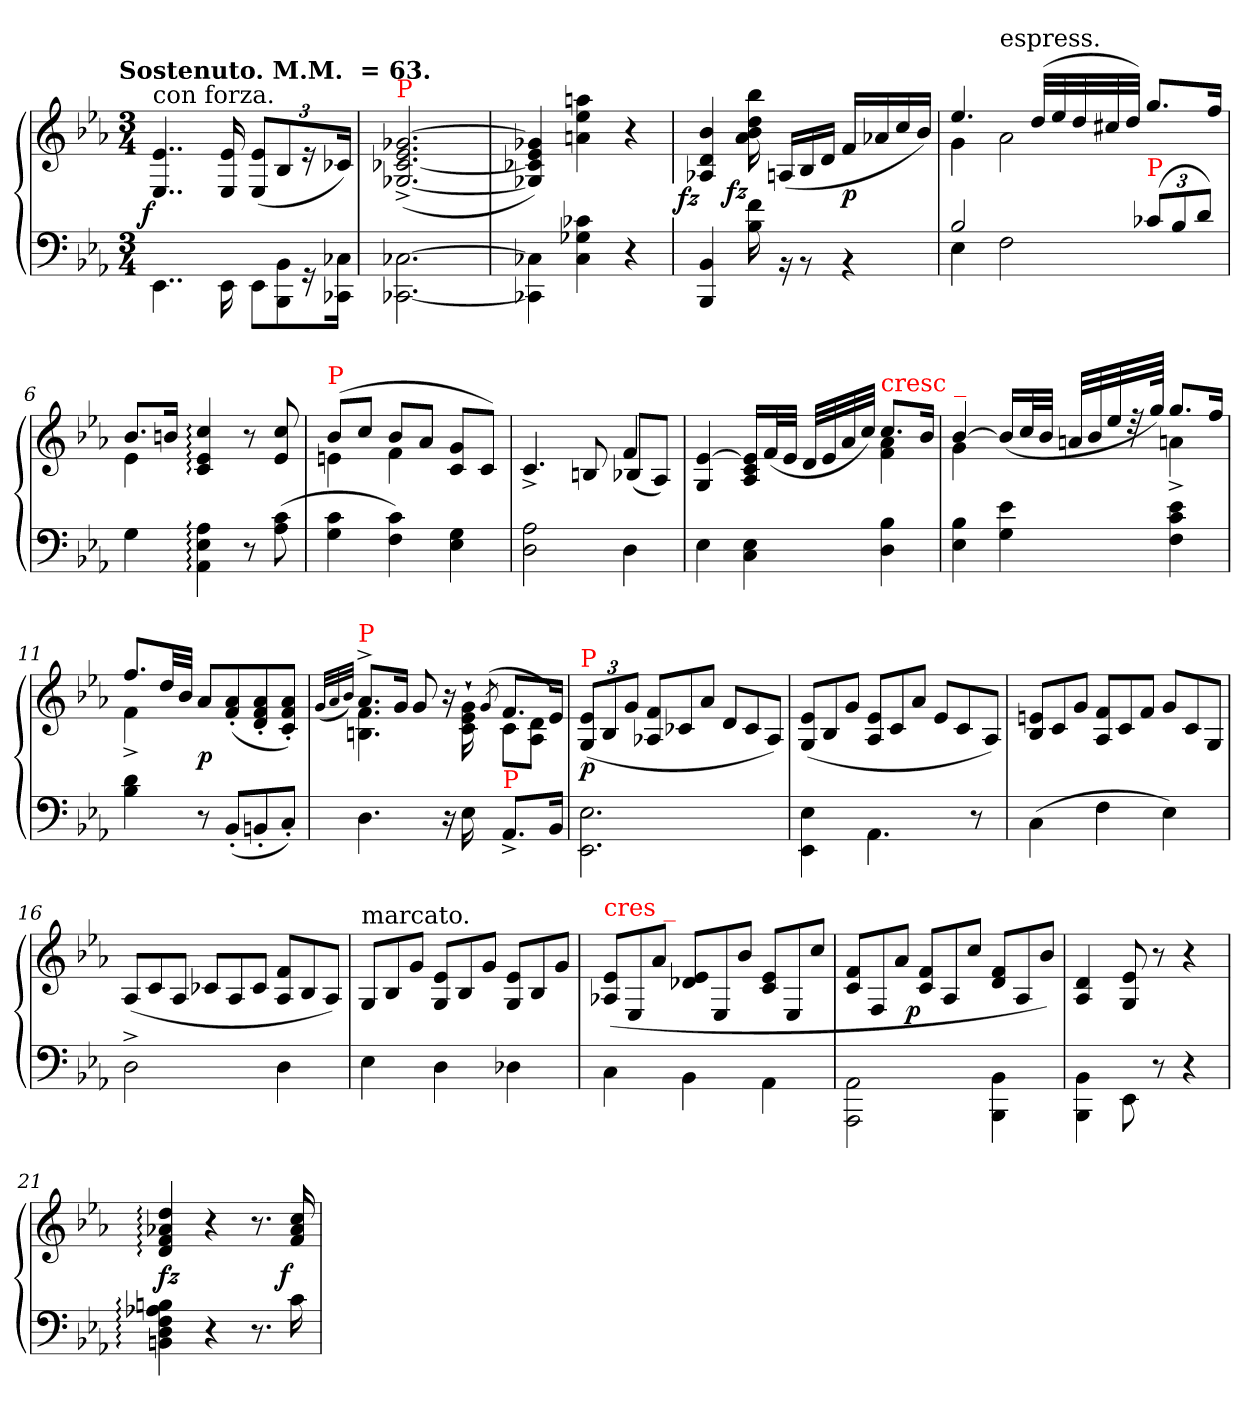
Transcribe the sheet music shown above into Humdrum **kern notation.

**kern	**kern	**dynam
*part1	*part1	*part1
*staff2	*staff1	*staff1/2
*clefF4	*clefG2	*
*k[b-e-a-]	*k[b-e-a-]	*
*E-:	*E-:	*
!!LO:TX:omd:t=Sostenuto. M.M. &nbsp;=&nbsp;63.
*M3/4	*M3/4	*
=1	=1	=1
!	!LO:TX:a:t=con forza.	!
!	!	!LO:DY:rj
4..EE-\	4..e-/ 4..E-/	f
16EE-\	16e-/ 16E-/	.
*Xtuplet	*Xbrackettup	*
12EE-\L	(>12e-/ 12E-/L	.
12BB-\ 12BBB-\	12B-/	.
24rGG	24re	.
24C-X\ 24CC-X\Jk	24c-XJk)	.
=2	=2	=2
!	!LO:TX:a:color=red:t=P	!
[2.C-X\ [2.CC-X\	(>[2.g-X^> 2.e-^> [2.c-X^> [2.G-X^>	.
=3	=3	=3
4C-X]\ 4CC-X]\	4g-X] 4e- 4c-X] 4G-X])	.
4c- 4G- 4C-	4aan 4ee- 4a	.
4r	4r	.
=4	=4	=4
!	!	!LO:DY:rj
4BB- 4BBB-	4b- 4d 4A-X	fz
!	!	!LO:DY:rj
16f 16B-	16bb- 16dd 16b- 16a-	fz
16rBB	(16An/LL	.
8rBB	16B-/	.
.	16dJJ	.
4rBB	16fLL	p
.	16a-X	.
.	16cc	.
.	16b-JJ)	.
=5	=5	=5
*^	*^	*
2B-	4E-	4.ee-	4g	.
!	!	!	!LO:TX:a:t=espress.	!
.	2F	.	2a-	.
*	*	*Xtuplet	*	*
.	.	(<40ddLLL	.	.
.	.	40ee-	.	.
.	.	40dd	.	.
.	.	40cc#X	.	.
.	.	40ddJJJ)	.	.
*tuplet	*	*	*	*
*Xbrackettup	*	*	*	*
!LO:TX:a:color=red:t=P	!	!	!	!
(<12c-XL	.	8.ggL	.	.
12B-	.	.	.	.
12dJ)	.	.	.	.
.	.	16ffJk	.	.
*v	*v	*	*	*
=6	=6	=6	=6
4G	8.b-L	4e-	.
.	16bnJk	.	.
4A-: 4E-: 4AA-:	4cc: 4e-: 4c:	2ryy	.
8r	8r	.	.
(8c 8A-	8cc 8e-	.	.
=7	=7	=7	=7
!	!LO:TX:a:color=red:t=P	!	!
4c 4G	(>8b-L	4en	.
.	8ccJ	.	.
4c 4F)	8b-L	4f	.
.	8a-J	.	.
4G\ 4E-\	8g/ 8c/L	4ryy	.
.	8c/J)	.	.
=8	=8	=8	=8
2A- 2D	4.c^<	2ryy	.
.	8Bn	.	.
4D	4f	(<8B-XL	.
.	.	8A-/J)	.
=9	=9	=9	=9
4E-\	[4e-/ 4G/	2ryy	.
4E-\ 4C\	16e-]/ 16c/ 16A-/LL	.	.
.	(<32fL	.	.
.	32e-JJJ	.	.
.	32dLLL	.	.
.	32e-	.	.
.	32a-	.	.
.	32ccJJJ)	.	.
!	!LO:TX:a:color=red:t=cresc _	!	!
4B- 4D	8.ccL	4a- 4f	.
.	16b-Jk	.	.
=10	=10	=10	=10
4B- 4E-	[4b-	4g	.
4e- 4G	(<16b-/LL]	4ryy	.
.	32cc/L	.	.
.	32b-/JJJ	.	.
.	32an/LLL	.	.
.	32b-/	.	.
.	32ee-/	.	.
!	!LO:N:vis=32	!	!
.	64rdd	.	.
.	64gg/JJJk)	.	.
4e- 4c 4F	8.ggL	4an^<	.
.	16ffJk	.	.
=11	=11	=11	=11
4d 4B-	8.ffL	4f^<	.
.	32ddLL	.	.
.	32b-JJJ	.	.
8r	8a-L	2ryy	p
(8BB-'<L	(<8a-'< 8f'<	.	.
8BBn'<	8a-'< 8f'< 8d'<	.	.
8C'<J)	8a-'< 8f'< 8c'<J)	.	.
=12	=12	=12	=12
.	(32qqg/LLL	.	.
.	32qqa-/	.	.
.	32qqb-/JJJ)	.	.
!	!LO:TX:a:color=red:t=P	!	!
4.D	8.a-^>L	4.f 4.Bn	.
.	16gJk	.	.
.	8g	.	.
16r	16r	16ryy	.
16E-	16ryy	16g`>\ 16e-`>\ 16c`>\	.
.	(>8qg/	.	.
!LO:TX:a:color=red:t=P	!	!	!
8.AA-^>L	8.fL	8cL	.
.	.	8d 8A-J	.
16BB-Jk	16e-Jk)	.	.
*	*v	*v	*
=13	=13	=13
*	*tuplet	*
!	!LO:TX:a:color=red:t=P	!
2.E-\ 2.EE-\	(>12e-/ 12G/L	p
.	12B-	.
.	12gJ	.
*	*Xtuplet	*
.	12f 12A-XL	.
.	12c-X	.
.	12a-J	.
.	12dL	.
.	12c-	.
.	12A-J)	.
=14	=14	=14
4E-\ 4EE-\	(>12e-/ 12G/L	.
.	12B-	.
.	12gJ	.
4.AA-\	12e- 12A-L	.
.	12c	.
.	12a-J	.
.	12e-L	.
.	12c	.
8r	.	.
.	12A-J)	.
=15	=15	=15
(>4C\	12en 12B-L	.
.	12c	.
.	12gJ	.
4F	12f 12A-L	.
.	12c	.
.	12fJ	.
4E-)	12gL	.
.	12c	.
.	12GJ	.
=16	=16	=16
2D^<	(<12A-L	.
.	12c	.
.	12A-J	.
.	12c-XL	.
.	12A-	.
.	12c-J	.
4D	12f 12A-L	.
.	12B-	.
.	12A-J)	.
=17	=17	=17
!	!LO:TX:a:t=marcato.	!
4E-	12GL	.
.	12B-	.
.	12gJ	.
4D	12e- 12GL	.
.	12B-	.
.	12gJ	.
4D-X	12e- 12GL	.
.	12B-	.
.	12gJ	.
=18	=18	=18
!	!LO:TX:a:color=red:t=cres _	!
4C\	(>12e- 12A-XL	.
.	12E-/	.
.	12a-J	.
4BB-\	12e- 12d-XL	.
.	12E-/	.
.	12b-J	.
4AA-\	12e- 12cL	.
.	12E-/	.
.	12ccJ	.
=19	=19	=19
2AA-\ 2AAA-\	12f 12cL	.
.	12F/	.
.	12a-J	.
!	!	!LO:DY:rj
.	12f 12cL	p
.	12A-/	.
.	12ccJ	.
4BB-\ 4BBB-\	12f 12dL	.
.	12A-/	.
.	12b-J)	.
=20	=20	=20
4BB-\ 4BBB-\	4d/ 4A-/	.
8EE-\	8e-/ 8G/	.
8r	8r	.
4r	4r	.
=21	=21	=21
4Bn: 4A-X: 4F: 4D: 4BB:	4dd: 4a-X: 4f: 4d:	fz
4r	4r	.
8.r	8.r	.
!	!	!LO:DY:rj
16c	16cc 16a- 16f	f
=	=	=
*-	*-	*-
